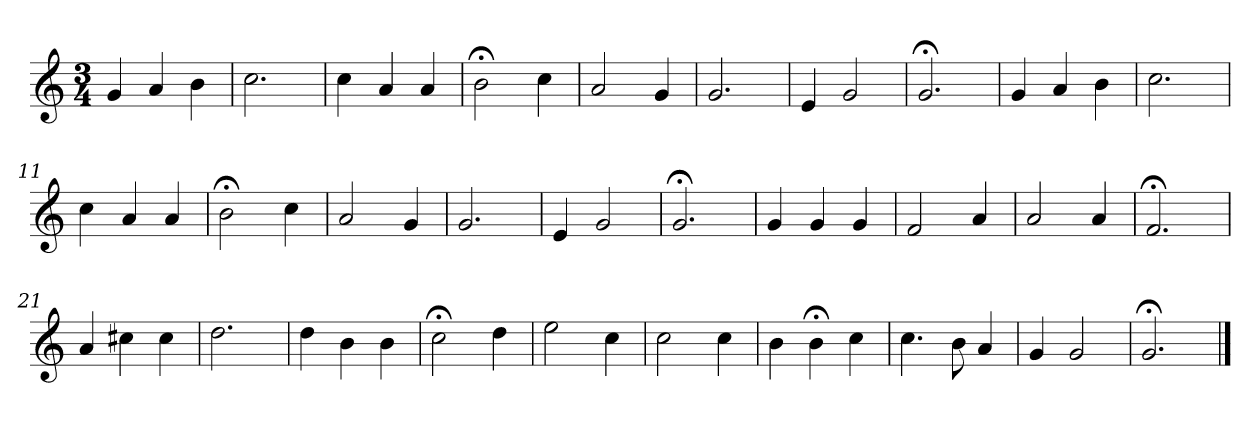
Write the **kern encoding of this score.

**kern
*part1
*staff1
*clefG2
*k[]
*C:
*M3/4
=1
4g
4a
4b
=2
2.cc
=3
4cc
4a
4a
=4
2b;<
4cc
=5
2a
4g
=6
2.g
=7
4e
2g
=8
2.g;<
=9
4g
4a
4b
=10
2.cc
=11
4cc
4a
4a
=12
2b;<
4cc
=13
2a
4g
=14
2.g
=15
4e
2g
=16
2.g;<
=17
4g
4g
4g
=18
2f
4a
=19
2a
4a
=20
2.f;<
=21
4a
4cc#X
4cc#
=22
2.dd
=23
4dd
4b
4b
=24
2cc;<
4dd
=25
2ee
4cc
=26
2cc
4cc
=27
4b
4b;<
4cc
=28
4.cc
8b
4a
=29
4g
2g
=30
2.g;<
==
*-
